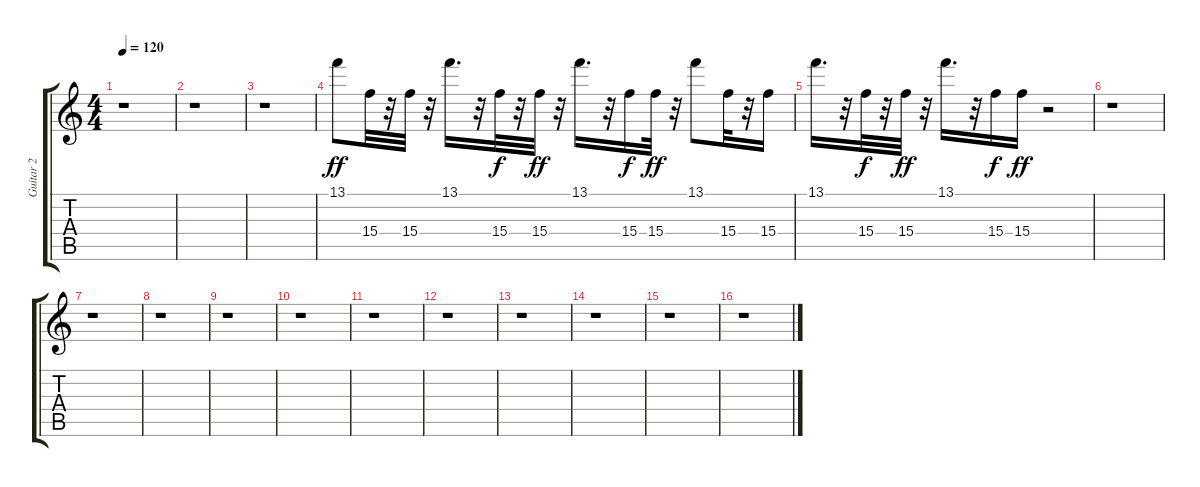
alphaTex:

\track ("Guitar 2" "Guitar 2") {instrument distortionguitar}
\staff {score tabs}
\tuning (E4 B3 G3 D3 A2 E2) {hide}
\ts (4 4)
\tempo 120
\clef g2
\ks c
r.1{dy f} |
r.1 |
r.1 |
13.1.8{dy ff} 15.4.32 r.32 15.4.32 r.32 13.1.16{d} r.32 15.4.32{dy f} r.32 15.4.32{dy ff} r.32 13.1.16{d} r.32 15.4.16{dy f} 15.4.32{dy ff} r.32 13.1.8 15.4.32 r.32 15.4.16 |
13.1.16{d} r.32 15.4.32{dy f} r.32 15.4.32{dy ff} r.32 13.1.16{d} r.32 15.4.16{dy f} 15.4.16{dy ff} r.2 |
r.1 |
r.1 |
r.1 |
r.1 |
r.1 |
r.1 |
r.1 |
r.1 |
r.1 |
r.1 |
r.1
